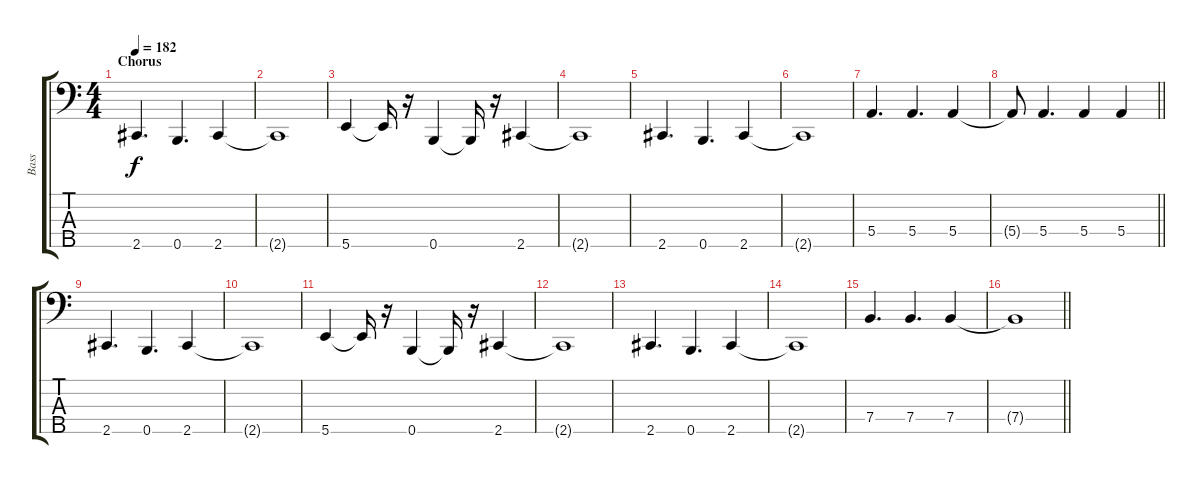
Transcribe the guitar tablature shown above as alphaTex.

\track ("Bass" "Bass") {instrument electricbassfinger}
\staff {score tabs}
\tuning (G2 D2 A1 E1 B0) {hide}
\ts (4 4)
\section ("" "Chorus")
\tempo 182
\clef f4
\ks c
2.5.4{d dy f} 0.5.4{d} 2.5.4 |
2.5{t}.1 |
5.5.4 5.5{t}.16 r.16 0.5.4 0.5{t}.16 r.16 2.5.4 |
2.5{t}.1 |
2.5.4{d} 0.5.4{d} 2.5.4 |
2.5{t}.1 |
5.4.4{d} 5.4.4{d} 5.4.4 |
\barLineRight lightlight
5.4{t}.8 5.4.4{d} 5.4.4 5.4.4 |
\section ("" "")
2.5.4{d} 0.5.4{d} 2.5.4 |
2.5{t}.1 |
5.5.4 5.5{t}.16 r.16 0.5.4 0.5{t}.16 r.16 2.5.4 |
2.5{t}.1 |
2.5.4{d} 0.5.4{d} 2.5.4 |
2.5{t}.1 |
7.4.4{d} 7.4.4{d} 7.4.4 |
\barLineRight lightlight
7.4{t}.1
